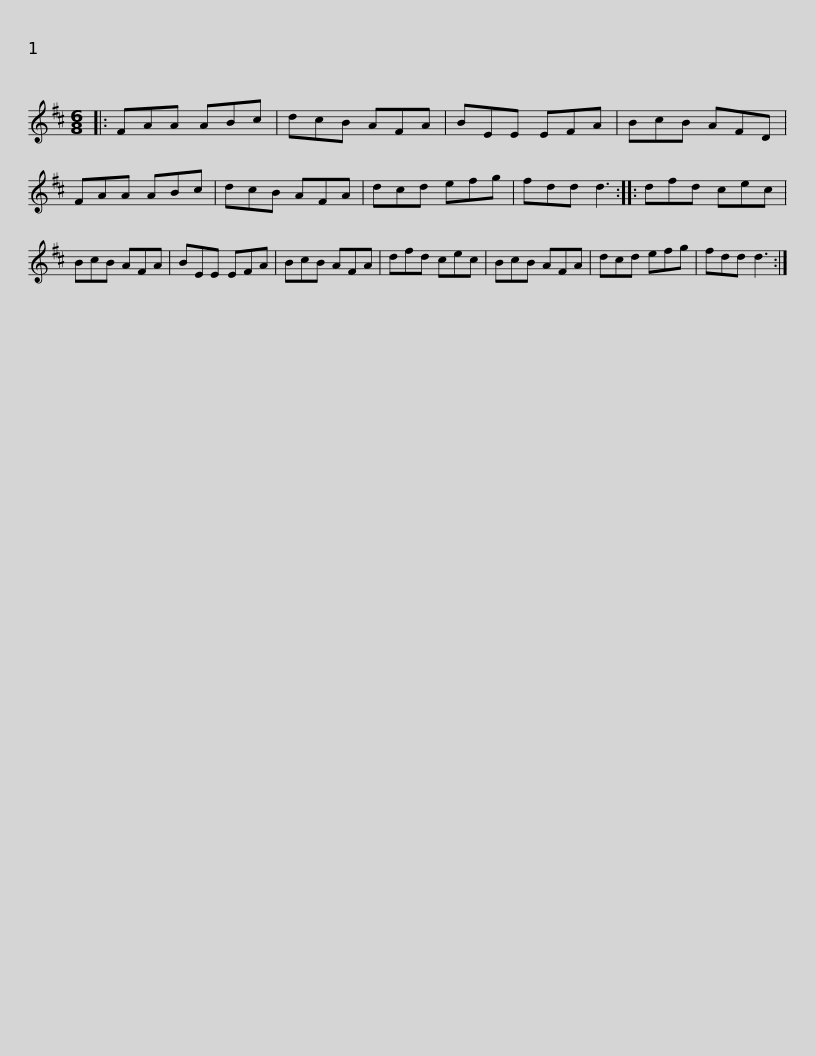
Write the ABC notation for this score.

X:1
L:1/8
M:6/8
I:linebreak $
K:D
V:1 treble
V:1
|: FAA ABc | dcB AFA | BEE EFA | BcB AFD | FAA ABc | %5
 dcB AFA | dcd efg |$ fdd d3 :: dfd cec | BcB AFA | %10
 BEE EFA | BcB AFA | dfd cec | BcB AFA |$ dcd efg | %15
 fdd d3 :| %16
